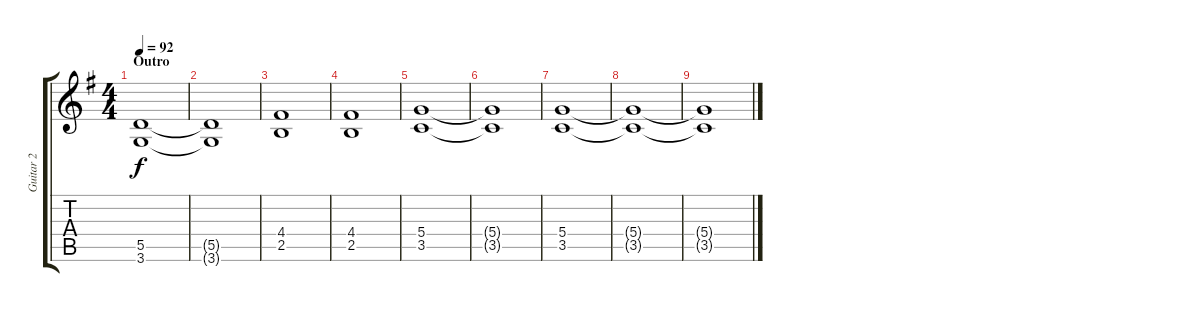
\track ("Guitar 2" "Guitar 2") {instrument distortionguitar}
\staff {score tabs}
\tuning (E4 B3 G3 D3 A2 E2) {hide}
\ts (4 4)
\section ("" "Outro")
\tempo 92
\clef g2
\ks g
(5.5 3.6).1{dy f} |
(5.5{t} 3.6{t}).1 |
(4.4 2.5).1 |
(4.4 2.5).1 |
(5.4 3.5).1 |
(5.4{t} 3.5{t}).1 |
(5.4 3.5).1 |
(5.4{t} 3.5{t}).1 |
(5.4{t} 3.5{t}).1
